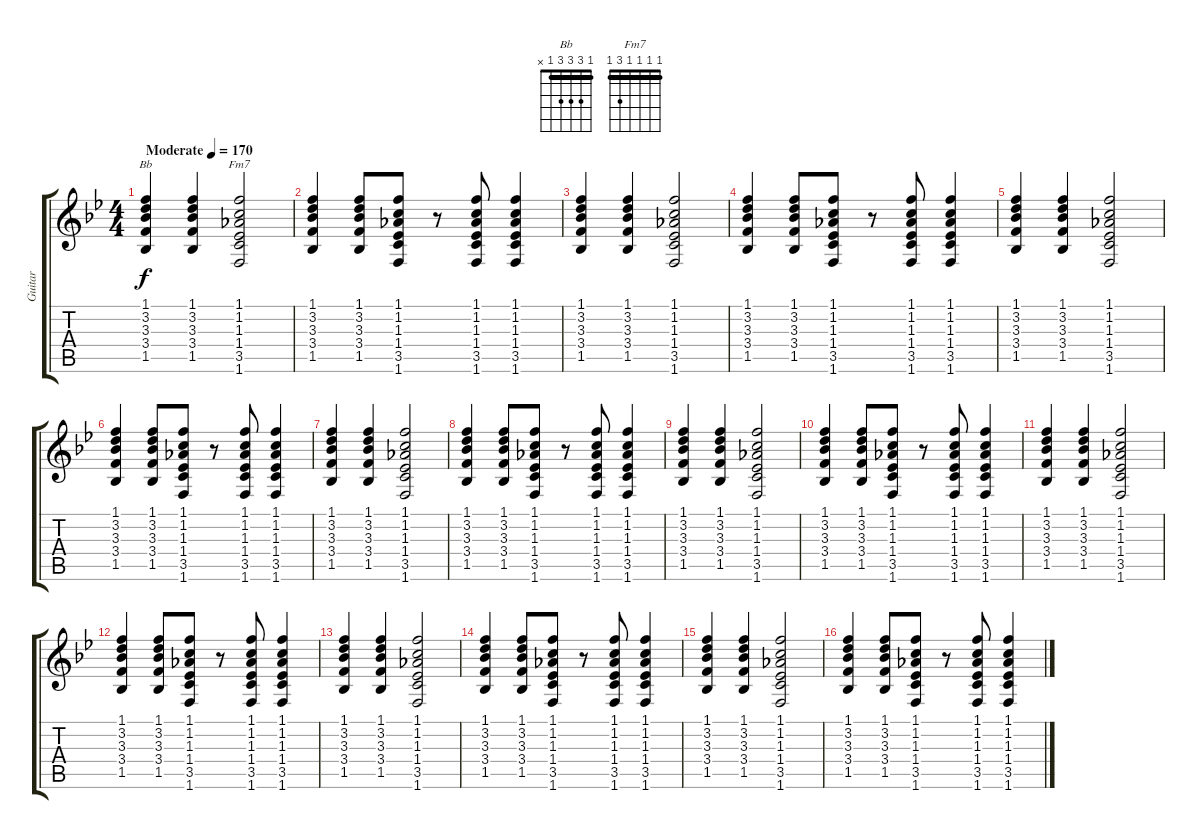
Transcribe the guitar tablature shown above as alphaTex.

\track ("Guitar" "Guitar") {instrument electricguitarjazz}
\staff {score tabs}
\tuning (E4 B3 G3 D3 A2 E2) {hide}
\chord ("Bb" 1 3 3 3 1 x) {barre 1}
\chord ("Fm7" 1 1 1 1 3 1) {barre 1}
\ts (4 4)
\tempo (170 "Moderate")
\clef g2
\ks bb
(1.1 3.2 3.3 3.4 1.5).4{ch "Bb" dy f instrument electricguitarjazz} (1.1 3.2 3.3 3.4 1.5).4 (1.1 1.2 1.3 1.4 3.5 1.6).2{ch "Fm7"} |
(1.1 3.2 3.3 3.4 1.5).4 (1.1 3.2 3.3 3.4 1.5).8 (1.1 1.2 1.3 1.4 3.5 1.6).8 r.8 (1.1 1.2 1.3 1.4 3.5 1.6).8 (1.1 1.2 1.3 1.4 3.5 1.6).4 |
(1.1 3.2 3.3 3.4 1.5).4 (1.1 3.2 3.3 3.4 1.5).4 (1.1 1.2 1.3 1.4 3.5 1.6).2 |
(1.1 3.2 3.3 3.4 1.5).4 (1.1 3.2 3.3 3.4 1.5).8 (1.1 1.2 1.3 1.4 3.5 1.6).8 r.8 (1.1 1.2 1.3 1.4 3.5 1.6).8 (1.1 1.2 1.3 1.4 3.5 1.6).4 |
(1.1 3.2 3.3 3.4 1.5).4 (1.1 3.2 3.3 3.4 1.5).4 (1.1 1.2 1.3 1.4 3.5 1.6).2 |
(1.1 3.2 3.3 3.4 1.5).4 (1.1 3.2 3.3 3.4 1.5).8 (1.1 1.2 1.3 1.4 3.5 1.6).8 r.8 (1.1 1.2 1.3 1.4 3.5 1.6).8 (1.1 1.2 1.3 1.4 3.5 1.6).4 |
(1.1 3.2 3.3 3.4 1.5).4 (1.1 3.2 3.3 3.4 1.5).4 (1.1 1.2 1.3 1.4 3.5 1.6).2 |
(1.1 3.2 3.3 3.4 1.5).4 (1.1 3.2 3.3 3.4 1.5).8 (1.1 1.2 1.3 1.4 3.5 1.6).8 r.8 (1.1 1.2 1.3 1.4 3.5 1.6).8 (1.1 1.2 1.3 1.4 3.5 1.6).4 |
(1.1 3.2 3.3 3.4 1.5).4 (1.1 3.2 3.3 3.4 1.5).4 (1.1 1.2 1.3 1.4 3.5 1.6).2 |
(1.1 3.2 3.3 3.4 1.5).4 (1.1 3.2 3.3 3.4 1.5).8 (1.1 1.2 1.3 1.4 3.5 1.6).8 r.8 (1.1 1.2 1.3 1.4 3.5 1.6).8 (1.1 1.2 1.3 1.4 3.5 1.6).4 |
(1.1 3.2 3.3 3.4 1.5).4 (1.1 3.2 3.3 3.4 1.5).4 (1.1 1.2 1.3 1.4 3.5 1.6).2 |
(1.1 3.2 3.3 3.4 1.5).4 (1.1 3.2 3.3 3.4 1.5).8 (1.1 1.2 1.3 1.4 3.5 1.6).8 r.8 (1.1 1.2 1.3 1.4 3.5 1.6).8 (1.1 1.2 1.3 1.4 3.5 1.6).4 |
(1.1 3.2 3.3 3.4 1.5).4 (1.1 3.2 3.3 3.4 1.5).4 (1.1 1.2 1.3 1.4 3.5 1.6).2 |
(1.1 3.2 3.3 3.4 1.5).4 (1.1 3.2 3.3 3.4 1.5).8 (1.1 1.2 1.3 1.4 3.5 1.6).8 r.8 (1.1 1.2 1.3 1.4 3.5 1.6).8 (1.1 1.2 1.3 1.4 3.5 1.6).4 |
(1.1 3.2 3.3 3.4 1.5).4 (1.1 3.2 3.3 3.4 1.5).4 (1.1 1.2 1.3 1.4 3.5 1.6).2 |
(1.1 3.2 3.3 3.4 1.5).4 (1.1 3.2 3.3 3.4 1.5).8 (1.1 1.2 1.3 1.4 3.5 1.6).8 r.8 (1.1 1.2 1.3 1.4 3.5 1.6).8 (1.1 1.2 1.3 1.4 3.5 1.6).4
